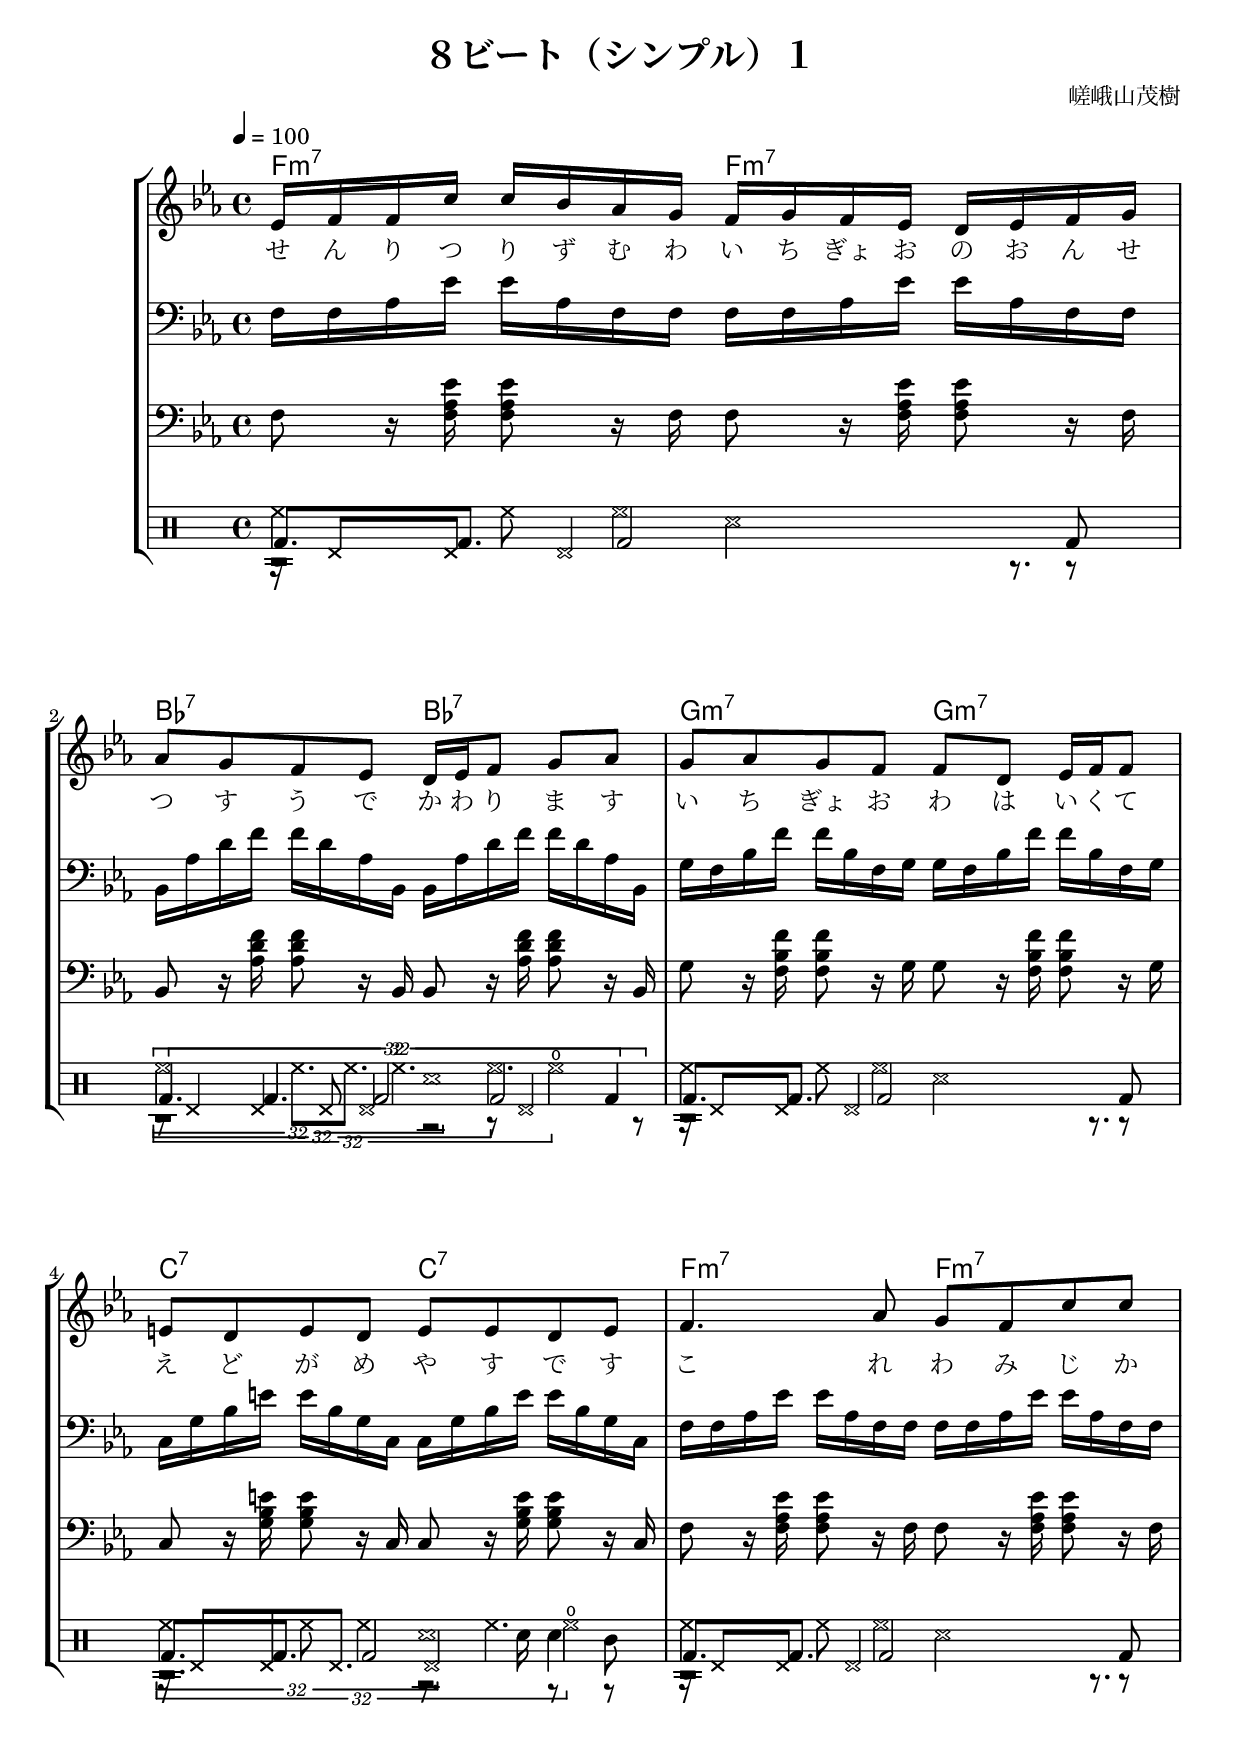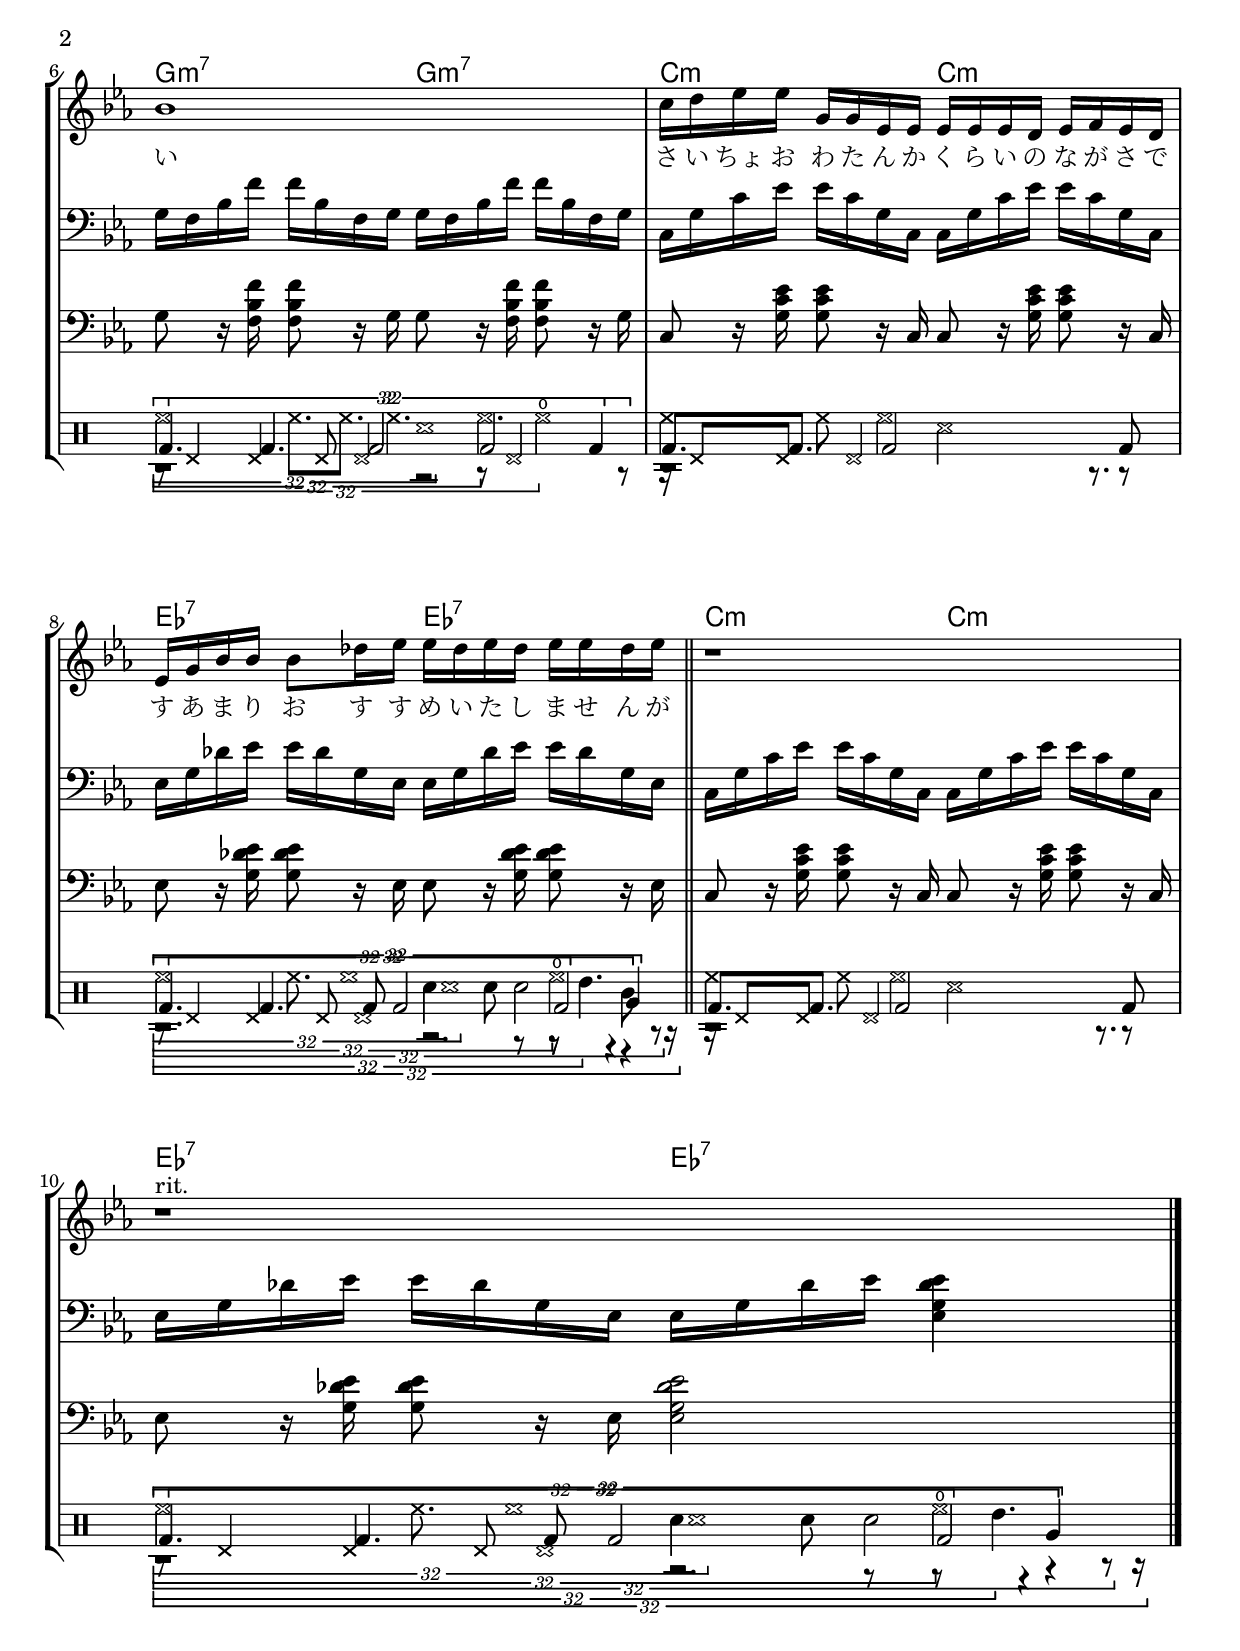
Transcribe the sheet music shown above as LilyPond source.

\version "2.12.1"

\header {
	title = \markup {８ビート（シンプル）１}
	composer = \markup \center-column {嵯峨山茂樹}
}

harmony = \chordmode {
	f2:min7 f:min7 bes:7 bes:7 g:min7 g:min7 c:7 c:7 f:min7 f:min7 g:min7 g:min7 c:m c:m es:7 es:7 

	c:m c:m es:7 es:7 
}

melody = {
	\set Staff.midiInstrument = #"fss0.42"
		\key es \major
	\tempo 4 = 100
 es'16  f'16  f'16  c''16  c''16  bes'16  as'16  g'16  f'16  g'16  f'16  es'16  d'16  es'16  f'16  g'16 
	as'8  g'8  f'8  es'8  d'16  es'16  f'8  g'8  as'8 
	g'8  as'8  g'8  f'8  f'8  d'8  es'16  f'16  f'8 
	e'8  d'8  e'8  d'8  e'8  e'8  d'8  e'8 
	f'4.  as'8  g'8  f'8  c''8  c''8 
	bes'1 
	c''16  d''16  es''16  es''16  g'16  g'16  es'16  es'16  es'16  es'16  es'16  d'16  es'16  f'16  es'16  d'16 
	es'16  g'16  bes'16  bes'16  bes'8  des''16  es''16  es''16  des''16  es''16  des''16  es''16  es''16  des''16  es''16
	r1 | r1^"rit." \bar "|."
}

words = \lyricmode {
	せ  ん  り  つ  り  ず  む  わ  い  ち  ぎょ  お  の  お  ん  せ  つ  す  う  で  か  わ  り  ま  す  い  ち  ぎょ  お  わ  は  い  く  て  え  ど  が  め  や  す  で  す  こ  れ  わ  み  じ  か  い  さ  い  ちょ  お  わ  た  ん  か  く  ら  い  の  な  が  さ  で  す  あ  ま  り  お  す  す  め  い  た  し  ま  せ  ん  が  
	
}

tempochange = {
	\tempo 4 = 100
	r1 | r1 | r1 | r1 | r1 | r1 | r1 | r1 \bar "||"
	\tempo 4 = 100
	r1 | \tempo 4 = 75 r2 \tempo 4 = 66 r2 \bar "|."
}

mainacc = {
	\clef bass
	\set Staff.midiInstrument = #"FX 1 (rain)"
	\key es \major
	\tempo 4 = 100
	f16 f as es' es' as f f
	f16 f as es' es' as f f
	bes,16 as d' f' f' d' as bes,
	bes,16 as d' f' f' d' as bes,
	g16 f bes f' f' bes f g
	g16 f bes f' f' bes f g
	c16 g bes e' e' bes g c
	c16 g bes e' e' bes g c
	f16 f as es' es' as f f
	f16 f as es' es' as f f
	g16 f bes f' f' bes f g
	g16 f bes f' f' bes f g
	c16 g c' es' es' c' g c
	c16 g c' es' es' c' g c
	es16 g des' es' es' des' g es
	es16 g des' es' es' des' g es
	\bar "||"

	\set Staff.midiInstrument = #"FX 1 (rain)"
	c16 g c' es' es' c' g c
	c16 g c' es' es' c' g c
	es16 g des' es' es' des' g es
	es16 g des' es' <es g des' es'>4
	\bar "|."
}

subacc = {
	\clef bass
	\set Staff.midiInstrument = #"String Ensemble 1"
	\key es \major
	\tempo 4 = 100
	f8 r16 <f as es'>16 <f as es'>8 r16 f16
	f8 r16 <f as es'>16 <f as es'>8 r16 f16
	bes,8 r16 <as d' f'>16 <as d' f'>8 r16 bes,16
	bes,8 r16 <as d' f'>16 <as d' f'>8 r16 bes,16
	g8 r16 <f bes f'>16 <f bes f'>8 r16 g16
	g8 r16 <f bes f'>16 <f bes f'>8 r16 g16
	c8 r16 <g bes e'>16 <g bes e'>8 r16 c16
	c8 r16 <g bes e'>16 <g bes e'>8 r16 c16
	f8 r16 <f as es'>16 <f as es'>8 r16 f16
	f8 r16 <f as es'>16 <f as es'>8 r16 f16
	g8 r16 <f bes f'>16 <f bes f'>8 r16 g16
	g8 r16 <f bes f'>16 <f bes f'>8 r16 g16
	c8 r16 <g c' es'>16 <g c' es'>8 r16 c16
	c8 r16 <g c' es'>16 <g c' es'>8 r16 c16
	es8 r16 <g des' es'>16 <g des' es'>8 r16 es16
	es8 r16 <g des' es'>16 <g des' es'>8 r16 es16
	\bar "||"

	\set Staff.midiInstrument = #"String Ensemble 1"
	c8 r16 <g c' es'>16 <g c' es'>8 r16 c16
	c8 r16 <g c' es'>16 <g c' es'>8 r16 c16
	es8 r16 <g des' es'>16 <g des' es'>8 r16 es16
	<es g des' es'>2
	\bar "|."
}

percA = {
	\drummode {
	hh4 hh8 hh2 r8  |\times 16/32{ hh2 hh8. hh8. hh4. hh2. } |hh4 hh8 hh2 r8  |hh4 hh8 hh4 hh4.  |hh4 hh8 hh2 r8  |\times 16/32{ hh2 hh8. hh8. hh4. hh2. } |hh4 hh8 hh2 r8  |\times 16/32{ hh2 hh8. hh1 r4 r16 } \bar "||"
	hh4 hh8 hh2 r8  |\times 16/32{ hh2 hh8. hh1 r4 r16 } \bar "|."
	}
}

percB = {
	\drummode {
	r16 hhp8 hhp8 hhp2 r8.  |\times 16/32{ r8 hhp4 hhp4 hhp8 hhp2 r8 hhp2 r8 } |r16 hhp8 hhp8 hhp2 r8.  |r16 hhp8 hhp8 hhp8. hhp2  |r16 hhp8 hhp8 hhp2 r8.  |\times 16/32{ r8 hhp4 hhp4 hhp8 hhp2 r8 hhp2 r8 } |r16 hhp8 hhp8 hhp2 r8.  |\times 16/32{ r8 hhp4 hhp4 hhp8 hhp1 r4 } \bar "||"
	r16 hhp8 hhp8 hhp2 r8.  |\times 16/32{ r8 hhp4 hhp4 hhp8 hhp1 r4 } \bar "|."
	}
}

percC = {
	\drummode {
	r1  |\times 16/32{ r1 r2 hho2 } |r1  |\times 16/32{ r1 r2 hho2 } |r1  |\times 16/32{ r1 r2 hho2 } |r1  |\times 16/32{ r1 r2 hho2 } \bar "||"
	r1  |\times 16/32{ r1 r2 hho2 } \bar "|."
	}
}

percD = {
	\drummode {
	bd8. bd8. bd2 bd8  |\times 16/32{ bd4. bd4. bd2 bd2 bd4 } |bd8. bd8. bd2 bd8  |bd8. bd8. bd2 r8  |bd8. bd8. bd2 bd8  |\times 16/32{ bd4. bd4. bd2 bd2 bd4 } |bd8. bd8. bd2 bd8  |\times 16/32{ bd4. bd4. bd8 bd2 r8 bd2 } \bar "||"
	bd8. bd8. bd2 bd8  |\times 16/32{ bd4. bd4. bd8 bd2 r8 bd2 } \bar "|."
	}
}

percE = {
	\drummode {
	r2 ss2  |\times 16/32{ r1 ss1 } |r2 ss2  |\times 16/32{ r1 ss1 } |r2 ss2  |\times 16/32{ r1 ss1 } |r2 ss2  |\times 16/32{ r1 ss1 } \bar "||"
	r2 ss2  |\times 16/32{ r1 ss1 } \bar "|."
	}
}

percF = {
	\drummode {
	r1 |r1 |r1 |r2 r8. sn16 sn4  |r1 |r1 |r1 |\times 16/32{ r1 sn4 sn8 sn2 r8 } \bar "||"
	r1 |\times 16/32{ r1 sn4 sn8 sn2 r8 } \bar "|."
	}
}

percG = {
	\drummode {
	r1 |r1 |r1 |r2. r8 tomml8  |r1 |r1 |r1 |r2. r8 tomml8  \bar "||"
	r1 |r1 \bar "|."
	}
}

percH = {
	\drummode {
	r1 |r1 |r1 |r1 |r1 |r1 |r1 |\times 16/32{ r1 r2 r8 tommh4. } \bar "||"
	r1 |\times 16/32{ r1 r2 r8 tommh4. } \bar "|."
	}
}

percI = {
	\drummode {
	r1 |r1 |r1 |r1 |r1 |r1 |r1 |\times 16/32{ r1 r2. tomfh4 } \bar "||"
	r1 |\times 16/32{ r1 r2. tomfh4 } \bar "|."
	}
}

\score {
	<<
		\new StaffGroup <<
			\new ChordNames {\harmony}
			\new Voice = "melody" {\melody}
			\new Lyrics \lyricsto "melody" \words
			\new Staff = "mainacc" {\mainacc}
			\new Staff = "subacc" {\subacc}
			\new DrumStaff <<
				\new DrumVoice {\percA}
				\new DrumVoice {\percB}
				\new DrumVoice {\percC}
				\new DrumVoice {\percD}
				\new DrumVoice {\percE}
				\new DrumVoice {\percF}
				\new DrumVoice {\percG}
				\new DrumVoice {\percH}
				\new DrumVoice {\percI}
			>>
		>>
	>>
	\layout { }
}
